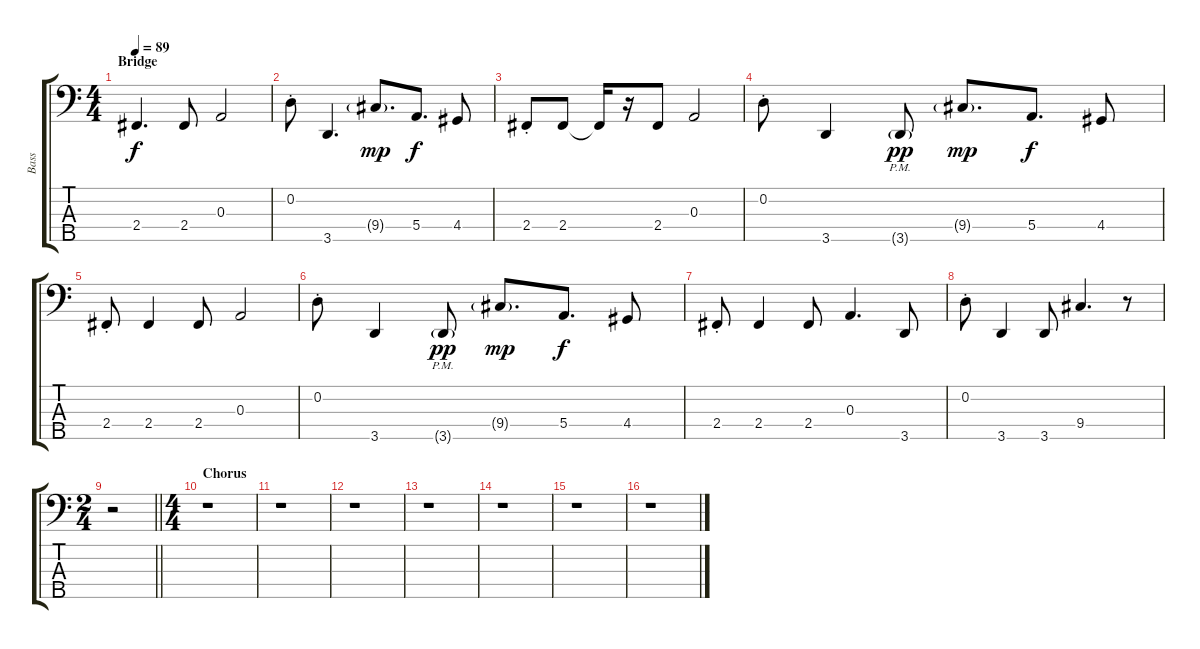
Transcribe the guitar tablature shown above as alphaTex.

\track ("Bass" "Bass") {instrument electricbassfinger}
\staff {score tabs}
\tuning (G2 D2 A1 E1 B0) {hide}
\ts (4 4)
\section ("" "Bridge")
\tempo 89
\clef f4
\ks c
2.4.4{d dy f} 2.4.8 0.3.2 |
0.2{st}.8 3.5.4{d} 9.4{g}.8{d dy mp} 5.4.8{d dy f} 4.4.8 |
2.4{st}.8 2.4.8 2.4{t}.16 r.16 2.4.8 0.3.2 |
0.2{st}.8 3.5.4 3.5{g pm}.8{dy pp} 9.4{g}.8{d dy mp} 5.4.8{d dy f} 4.4.8 |
2.4{st}.8 2.4.4 2.4.8 0.3.2 |
0.2{st}.8 3.5.4 3.5{g pm}.8{dy pp} 9.4{g}.8{d dy mp} 5.4.8{d dy f} 4.4.8 |
2.4{st}.8 2.4.4 2.4.8 0.3.4{d} 3.5.8 |
0.2{st}.8 3.5.4 3.5.8 9.4.4{d} r.8 |
\ts (2 4)
\barLineRight lightlight
r.2 |
\ts (4 4)
\section ("" "Chorus")
r.1 |
r.1 |
r.1 |
r.1 |
r.1 |
r.1 |
r.1
